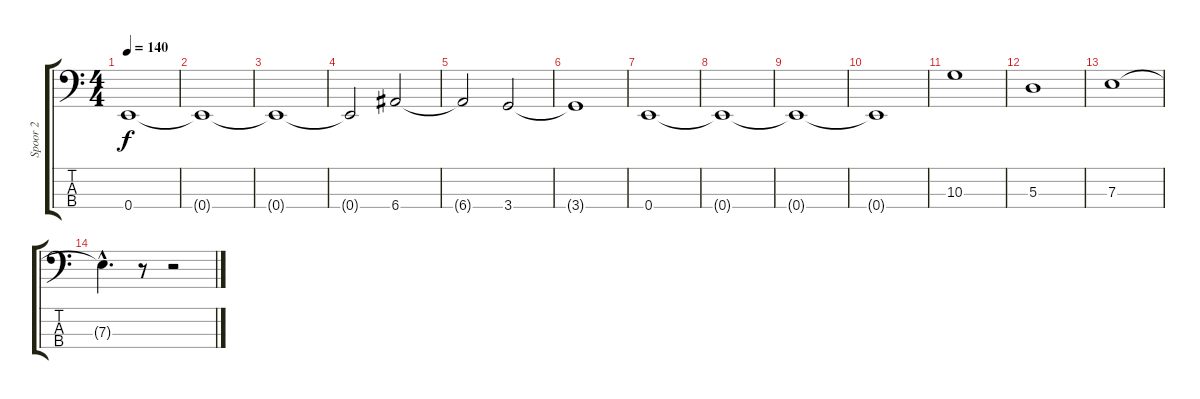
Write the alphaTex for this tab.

\track ("Spoor 2" "Spoor 2") {instrument electricbasspick}
\staff {score tabs}
\tuning (G2 D2 A1 E1) {hide}
\ts (4 4)
\tempo 140
\clef f4
\ks c
0.4{t}.1{dy f} |
0.4{t}.1 |
0.4{t}.1 |
0.4{t}.2 6.4.2 |
6.4{t}.2 3.4.2 |
3.4{t}.1 |
0.4.1 |
0.4{t}.1 |
0.4{t}.1 |
0.4{t}.1 |
10.3.1 |
5.3.1 |
7.3.1 |
7.3{hac t}.4{d} r.8 r.2
